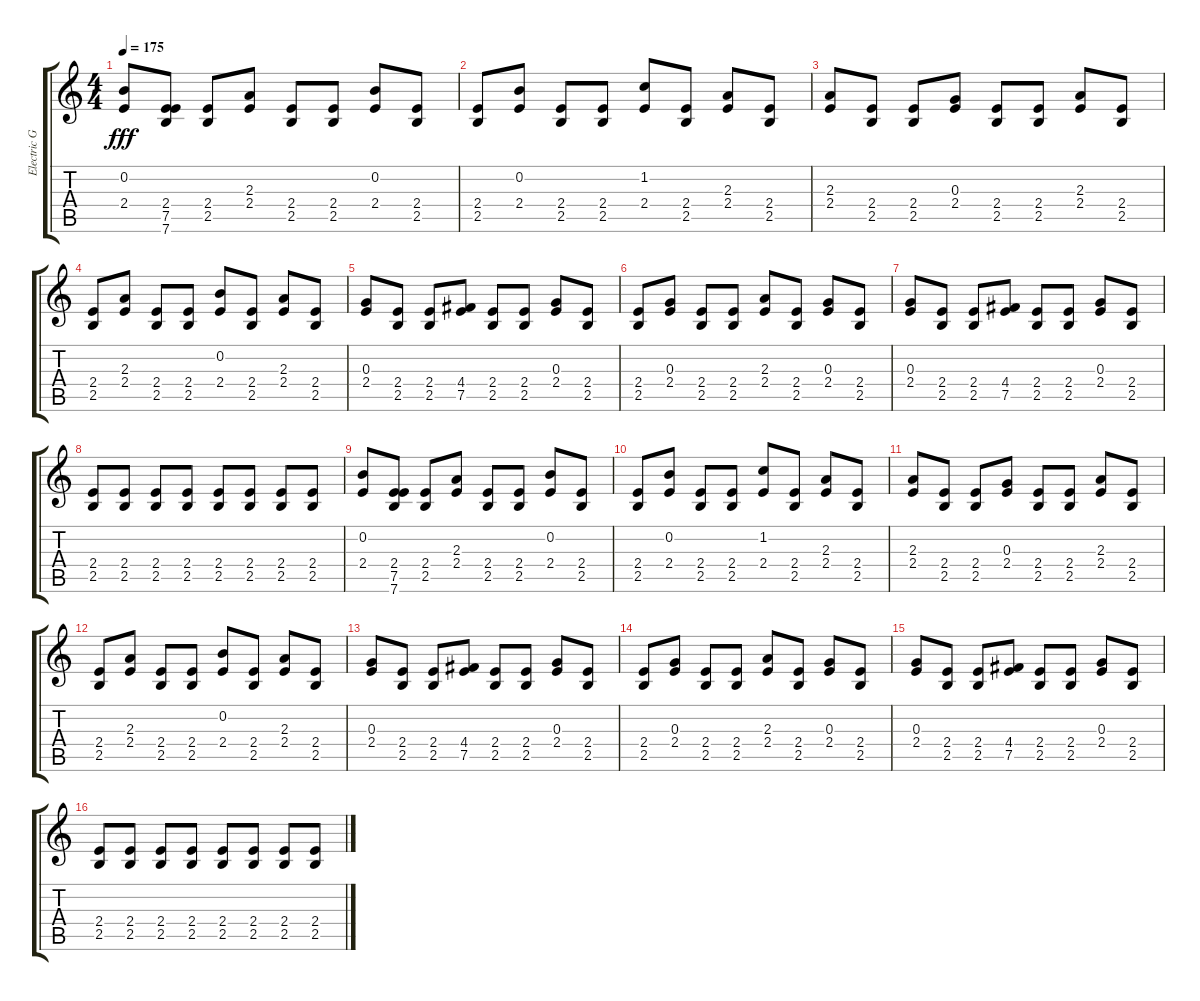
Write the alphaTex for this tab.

\track ("Electric Guitar 1" "Electric G") {instrument distortionguitar}
\staff {score tabs}
\tuning (E4 B3 G3 D3 A2 E2) {hide}
\ts (4 4)
\tempo 175
\clef g2
\ks c
(0.2 2.4).8{dy fff} (2.4 7.5 7.6).8 (2.4 2.5).8 (2.3 2.4).8 (2.4 2.5).8 (2.4 2.5).8 (0.2 2.4).8 (2.4 2.5).8 |
(2.4 2.5).8 (0.2 2.4).8 (2.4 2.5).8 (2.4 2.5).8 (1.2 2.4).8 (2.4 2.5).8 (2.3 2.4).8 (2.4 2.5).8 |
(2.3 2.4).8 (2.4 2.5).8 (2.4 2.5).8 (0.3 2.4).8 (2.4 2.5).8 (2.4 2.5).8 (2.3 2.4).8 (2.4 2.5).8 |
(2.4 2.5).8 (2.3 2.4).8 (2.4 2.5).8 (2.4 2.5).8 (0.2 2.4).8 (2.4 2.5).8 (2.3 2.4).8 (2.4 2.5).8 |
(0.3 2.4).8 (2.4 2.5).8 (2.4 2.5).8 (4.4 7.5).8 (2.4 2.5).8 (2.4 2.5).8 (0.3 2.4).8 (2.4 2.5).8 |
(2.4 2.5).8 (0.3 2.4).8 (2.4 2.5).8 (2.4 2.5).8 (2.3 2.4).8 (2.4 2.5).8 (0.3 2.4).8 (2.4 2.5).8 |
(0.3 2.4).8 (2.4 2.5).8 (2.4 2.5).8 (4.4 7.5).8 (2.4 2.5).8 (2.4 2.5).8 (0.3 2.4).8 (2.4 2.5).8 |
(2.4 2.5).8 (2.4 2.5).8 (2.4 2.5).8 (2.4 2.5).8 (2.4 2.5).8 (2.4 2.5).8 (2.4 2.5).8 (2.4 2.5).8 |
(0.2 2.4).8 (2.4 7.5 7.6).8 (2.4 2.5).8 (2.3 2.4).8 (2.4 2.5).8 (2.4 2.5).8 (0.2 2.4).8 (2.4 2.5).8 |
(2.4 2.5).8 (0.2 2.4).8 (2.4 2.5).8 (2.4 2.5).8 (1.2 2.4).8 (2.4 2.5).8 (2.3 2.4).8 (2.4 2.5).8 |
(2.3 2.4).8 (2.4 2.5).8 (2.4 2.5).8 (0.3 2.4).8 (2.4 2.5).8 (2.4 2.5).8 (2.3 2.4).8 (2.4 2.5).8 |
(2.4 2.5).8 (2.3 2.4).8 (2.4 2.5).8 (2.4 2.5).8 (0.2 2.4).8 (2.4 2.5).8 (2.3 2.4).8 (2.4 2.5).8 |
(0.3 2.4).8 (2.4 2.5).8 (2.4 2.5).8 (4.4 7.5).8 (2.4 2.5).8 (2.4 2.5).8 (0.3 2.4).8 (2.4 2.5).8 |
(2.4 2.5).8 (0.3 2.4).8 (2.4 2.5).8 (2.4 2.5).8 (2.3 2.4).8 (2.4 2.5).8 (0.3 2.4).8 (2.4 2.5).8 |
(0.3 2.4).8 (2.4 2.5).8 (2.4 2.5).8 (4.4 7.5).8 (2.4 2.5).8 (2.4 2.5).8 (0.3 2.4).8 (2.4 2.5).8 |
(2.4 2.5).8 (2.4 2.5).8 (2.4 2.5).8 (2.4 2.5).8 (2.4 2.5).8 (2.4 2.5).8 (2.4 2.5).8 (2.4 2.5).8
